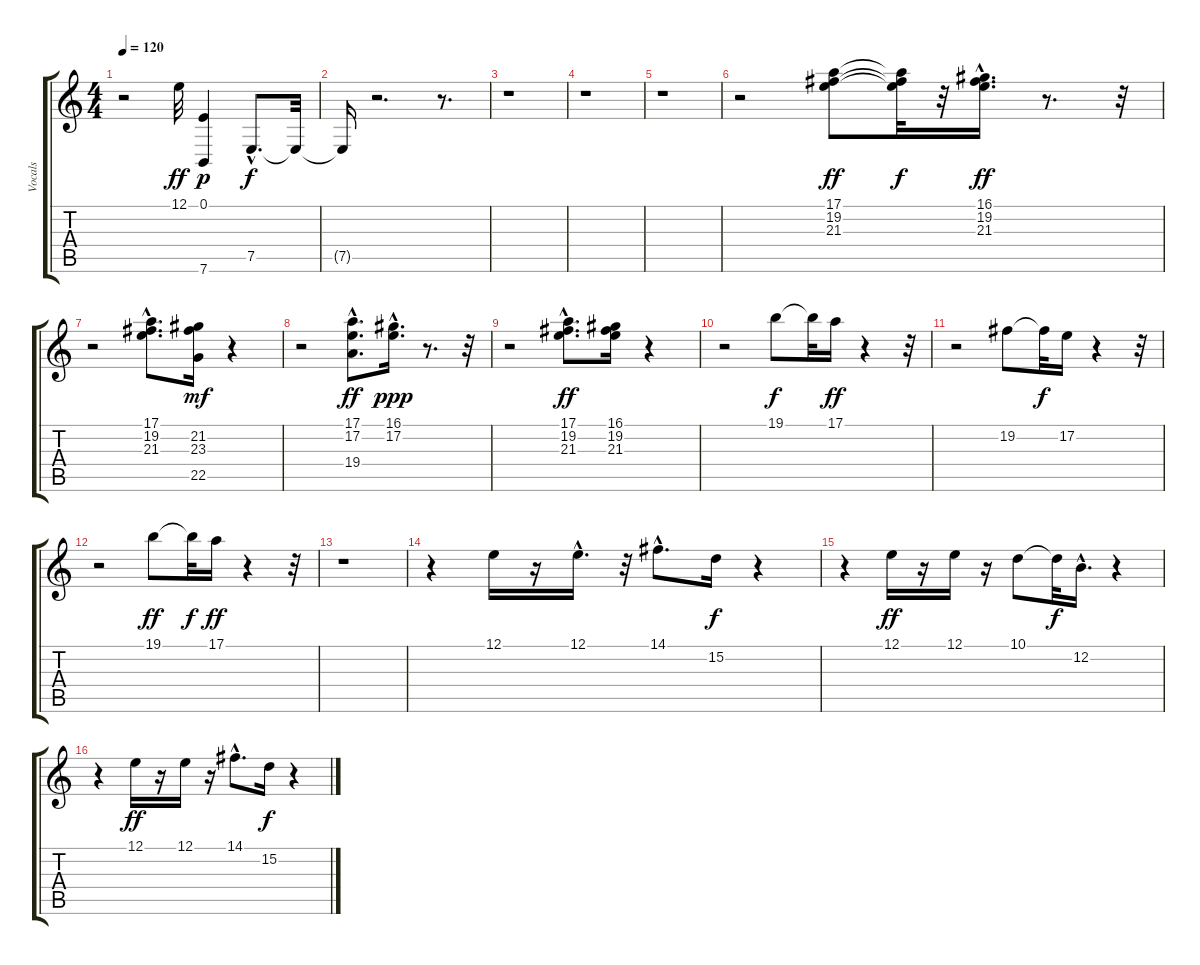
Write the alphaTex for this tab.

\track ("Vocals              " "Vocals    ") {instrument voiceoohs}
\staff {score tabs}
\tuning (E4 B3 G3 D3 A2 E2) {hide}
\ts (4 4)
\tempo 120
\clef g2
\ks c
r.2{dy f} 12.1.32{dy ff} (0.1 7.6).4{dy p} 7.5{hac}.8{d dy f} 7.5{t}.32 |
7.5{t}.16 r.2{d} r.8{d} |
r.1 |
r.1 |
r.1 |
r.2 (17.1 19.2 21.3).8{dy ff} (17.1{t} 19.2{t} 21.3{t}).32{dy f} r.32 (16.1{hac} 19.2 21.3{hac}).16{d dy ff} r.8{d} r.32 |
r.2 (17.1{hac} 19.2{hac} 21.3).8{d} (21.2 23.3 22.5).16{dy mf} r.4 |
r.2 (17.1 17.2{hac} 19.4).8{d dy ff} (16.1{hac} 17.2{hac}).16{d dy ppp} r.8{d} r.32 |
r.2 (17.1 19.2{hac} 21.3).8{d dy ff} (16.1 19.2 21.3).16 r.4 |
r.2 19.1.8{dy f} 19.1{t}.32 17.1.16{dy ff} r.4 r.32 |
r.2 19.2.8 19.2{t}.32{dy f} 17.2.16 r.4 r.32 |
r.2 19.1.8{dy ff} 19.1{t}.32{dy f} 17.1.16{dy ff} r.4 r.32 |
r.1 |
r.4 12.1.16 r.16 12.1{hac}.16{d} r.32 14.1{hac}.8{d} 15.2.16{dy f} r.4 |
r.4 12.1.16{dy ff} r.16 12.1.16 r.16 10.1.8 10.1{t}.32{dy f} 12.2{hac}.16{d} r.4 |
r.4 12.1.16{dy ff} r.16 12.1.16 r.16 14.1{hac}.8{d} 15.2.16{dy f} r.4
